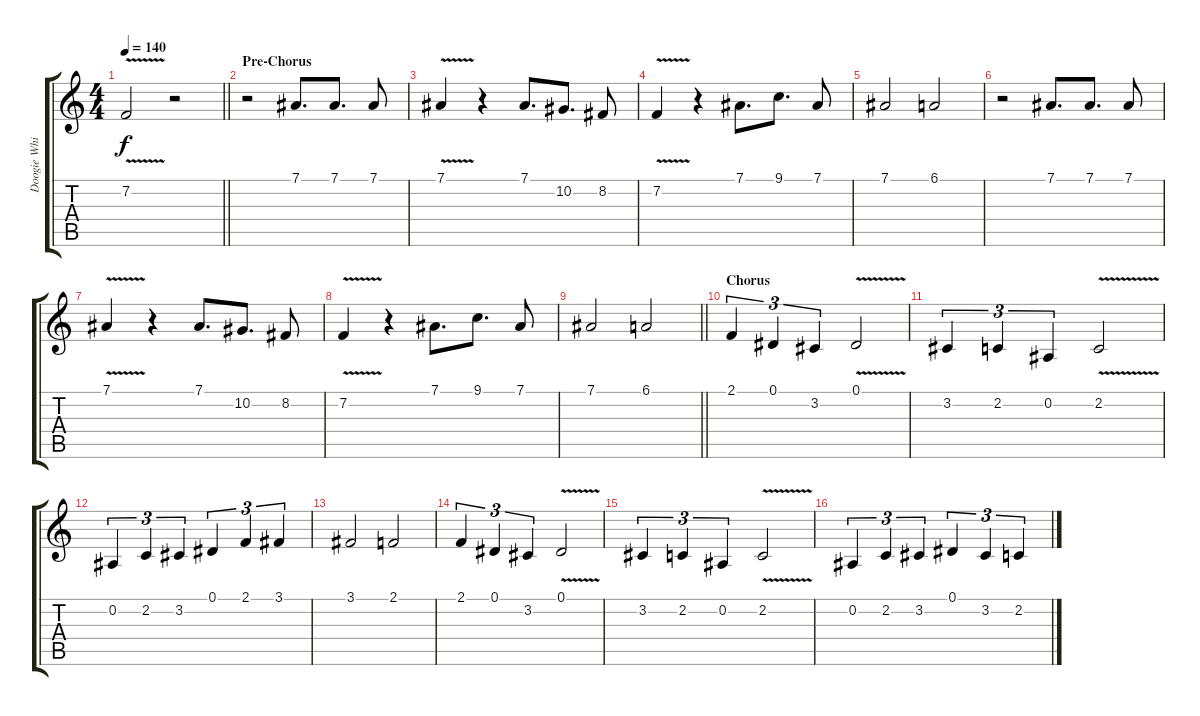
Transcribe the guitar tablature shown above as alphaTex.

\track ("Doogie White" "Doogie Whi") {instrument lead2sawtooth}
\staff {score tabs}
\tuning (Eb4 Bb3 Gb3 Db3 Ab2 Eb2) {hide}
\ts (4 4)
\tempo 140
\clef g2
\barLineRight lightlight
\ks c
7.2{v}.2{dy f} r.2 |
\section ("" "Pre-Chorus")
r.2 7.1.8{d} 7.1.8{d} 7.1.8 |
7.1{v}.4 r.4 7.1.8{d} 10.2.8{d} 8.2.8 |
7.2{v}.4 r.4 7.1.8{d} 9.1.8{d} 7.1.8 |
7.1.2 6.1.2 |
r.2 7.1.8{d} 7.1.8{d} 7.1.8 |
7.1{v}.4 r.4 7.1.8{d} 10.2.8{d} 8.2.8 |
7.2{v}.4 r.4 7.1.8{d} 9.1.8{d} 7.1.8 |
\barLineRight lightlight
7.1.2 6.1.2 |
\section ("" "Chorus")
2.1.4{tu (3 2)} 0.1.4{tu (3 2)} 3.2.4{tu (3 2)} 0.1{v}.2 |
3.2.4{tu (3 2)} 2.2.4{tu (3 2)} 0.2.4{tu (3 2)} 2.2{v}.2 |
0.2.4{tu (3 2)} 2.2.4{tu (3 2)} 3.2.4{tu (3 2)} 0.1.4{tu (3 2)} 2.1.4{tu (3 2)} 3.1.4{tu (3 2)} |
3.1.2 2.1.2 |
2.1.4{tu (3 2)} 0.1.4{tu (3 2)} 3.2.4{tu (3 2)} 0.1{v}.2 |
3.2.4{tu (3 2)} 2.2.4{tu (3 2)} 0.2.4{tu (3 2)} 2.2{v}.2 |
0.2.4{tu (3 2)} 2.2.4{tu (3 2)} 3.2.4{tu (3 2)} 0.1.4{tu (3 2)} 3.2.4{tu (3 2)} 2.2.4{tu (3 2)}
